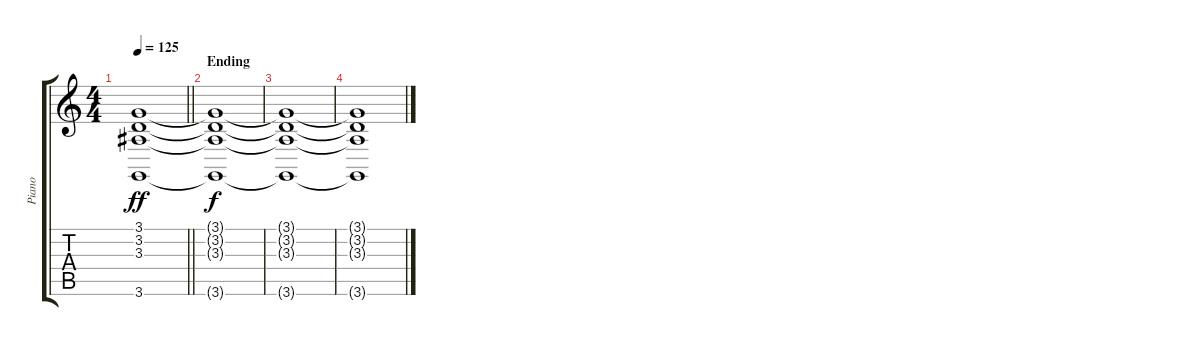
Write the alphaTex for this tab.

\track ("Piano" "Piano") {instrument acousticgrandpiano}
\staff {score tabs}
\tuning (E4 B3 G3 D3 A2 E2) {hide}
\ts (4 4)
\tempo 125
\clef g2
\barLineRight lightlight
\ks c
(3.1 3.2 3.3 3.6).1{dy ff} |
\section ("" "Ending")
(3.1{t} 3.2{t} 3.3{t} 3.6{t}).1{dy f} |
(3.1{t} 3.2{t} 3.3{t} 3.6{t}).1 |
(3.1{t} 3.2{t} 3.3{t} 3.6{t}).1
